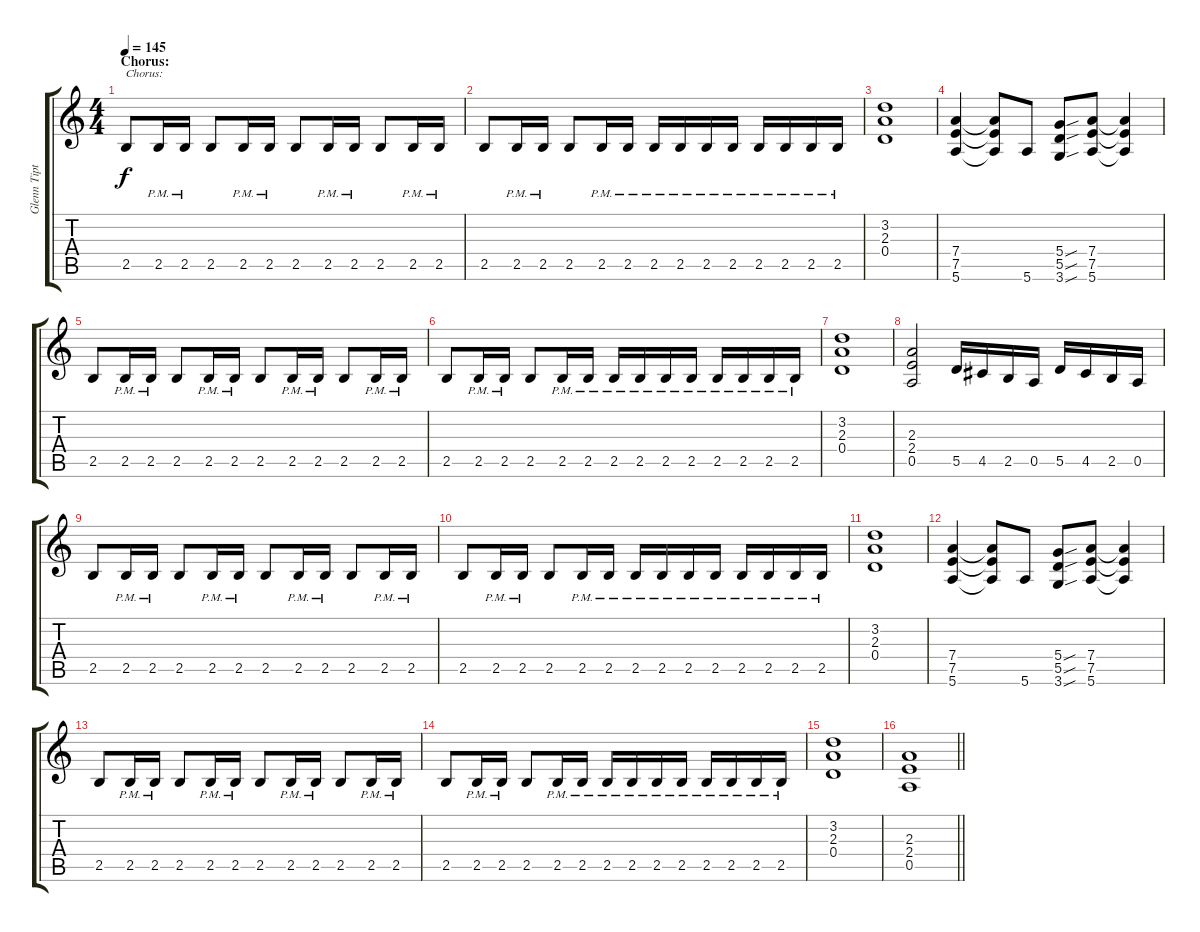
\track ("Glenn Tipton" "Glenn Tipt") {instrument distortionguitar}
\staff {score tabs}
\tuning (E4 B3 G3 D3 A2 E2) {hide}
\ts (4 4)
\section ("" "Chorus:")
\tempo 145
\clef g2
\ks c
2.5.8{txt "Chorus:" dy f} 2.5{pm}.16 2.5{pm}.16 2.5.8 2.5{pm}.16 2.5{pm}.16 2.5.8 2.5{pm}.16 2.5{pm}.16 2.5.8 2.5{pm}.16 2.5{pm}.16 |
2.5.8 2.5{pm}.16 2.5{pm}.16 2.5.8 2.5{pm}.16 2.5{pm}.16 2.5{pm}.16 2.5{pm}.16 2.5{pm}.16 2.5{pm}.16 2.5{pm}.16 2.5{pm}.16 2.5{pm}.16 2.5{pm}.16 |
(3.2 2.3 0.4).1 |
(7.4 7.5 5.6).4 (7.4{t} 7.5{t} 5.6{t}).8 5.6.8 (5.4{sou} 5.5{sou} 3.6{sou}).8 (7.4 7.5 5.6).8 (7.4{t} 7.5{t} 5.6{t}).4 |
2.5.8 2.5{pm}.16 2.5{pm}.16 2.5.8 2.5{pm}.16 2.5{pm}.16 2.5.8 2.5{pm}.16 2.5{pm}.16 2.5.8 2.5{pm}.16 2.5{pm}.16 |
2.5.8 2.5{pm}.16 2.5{pm}.16 2.5.8 2.5{pm}.16 2.5{pm}.16 2.5{pm}.16 2.5{pm}.16 2.5{pm}.16 2.5{pm}.16 2.5{pm}.16 2.5{pm}.16 2.5{pm}.16 2.5{pm}.16 |
(3.2 2.3 0.4).1 |
(2.3 2.4 0.5).2 5.5.16 4.5.16 2.5.16 0.5.16 5.5.16 4.5.16 2.5.16 0.5.16 |
2.5.8 2.5{pm}.16 2.5{pm}.16 2.5.8 2.5{pm}.16 2.5{pm}.16 2.5.8 2.5{pm}.16 2.5{pm}.16 2.5.8 2.5{pm}.16 2.5{pm}.16 |
2.5.8 2.5{pm}.16 2.5{pm}.16 2.5.8 2.5{pm}.16 2.5{pm}.16 2.5{pm}.16 2.5{pm}.16 2.5{pm}.16 2.5{pm}.16 2.5{pm}.16 2.5{pm}.16 2.5{pm}.16 2.5{pm}.16 |
(3.2 2.3 0.4).1 |
(7.4 7.5 5.6).4 (7.4{t} 7.5{t} 5.6{t}).8 5.6.8 (5.4{sou} 5.5{sou} 3.6{sou}).8 (7.4 7.5 5.6).8 (7.4{t} 7.5{t} 5.6{t}).4 |
2.5.8 2.5{pm}.16 2.5{pm}.16 2.5.8 2.5{pm}.16 2.5{pm}.16 2.5.8 2.5{pm}.16 2.5{pm}.16 2.5.8 2.5{pm}.16 2.5{pm}.16 |
2.5.8 2.5{pm}.16 2.5{pm}.16 2.5.8 2.5{pm}.16 2.5{pm}.16 2.5{pm}.16 2.5{pm}.16 2.5{pm}.16 2.5{pm}.16 2.5{pm}.16 2.5{pm}.16 2.5{pm}.16 2.5{pm}.16 |
(3.2 2.3 0.4).1 |
\barLineRight lightlight
(2.3 2.4 0.5).1
